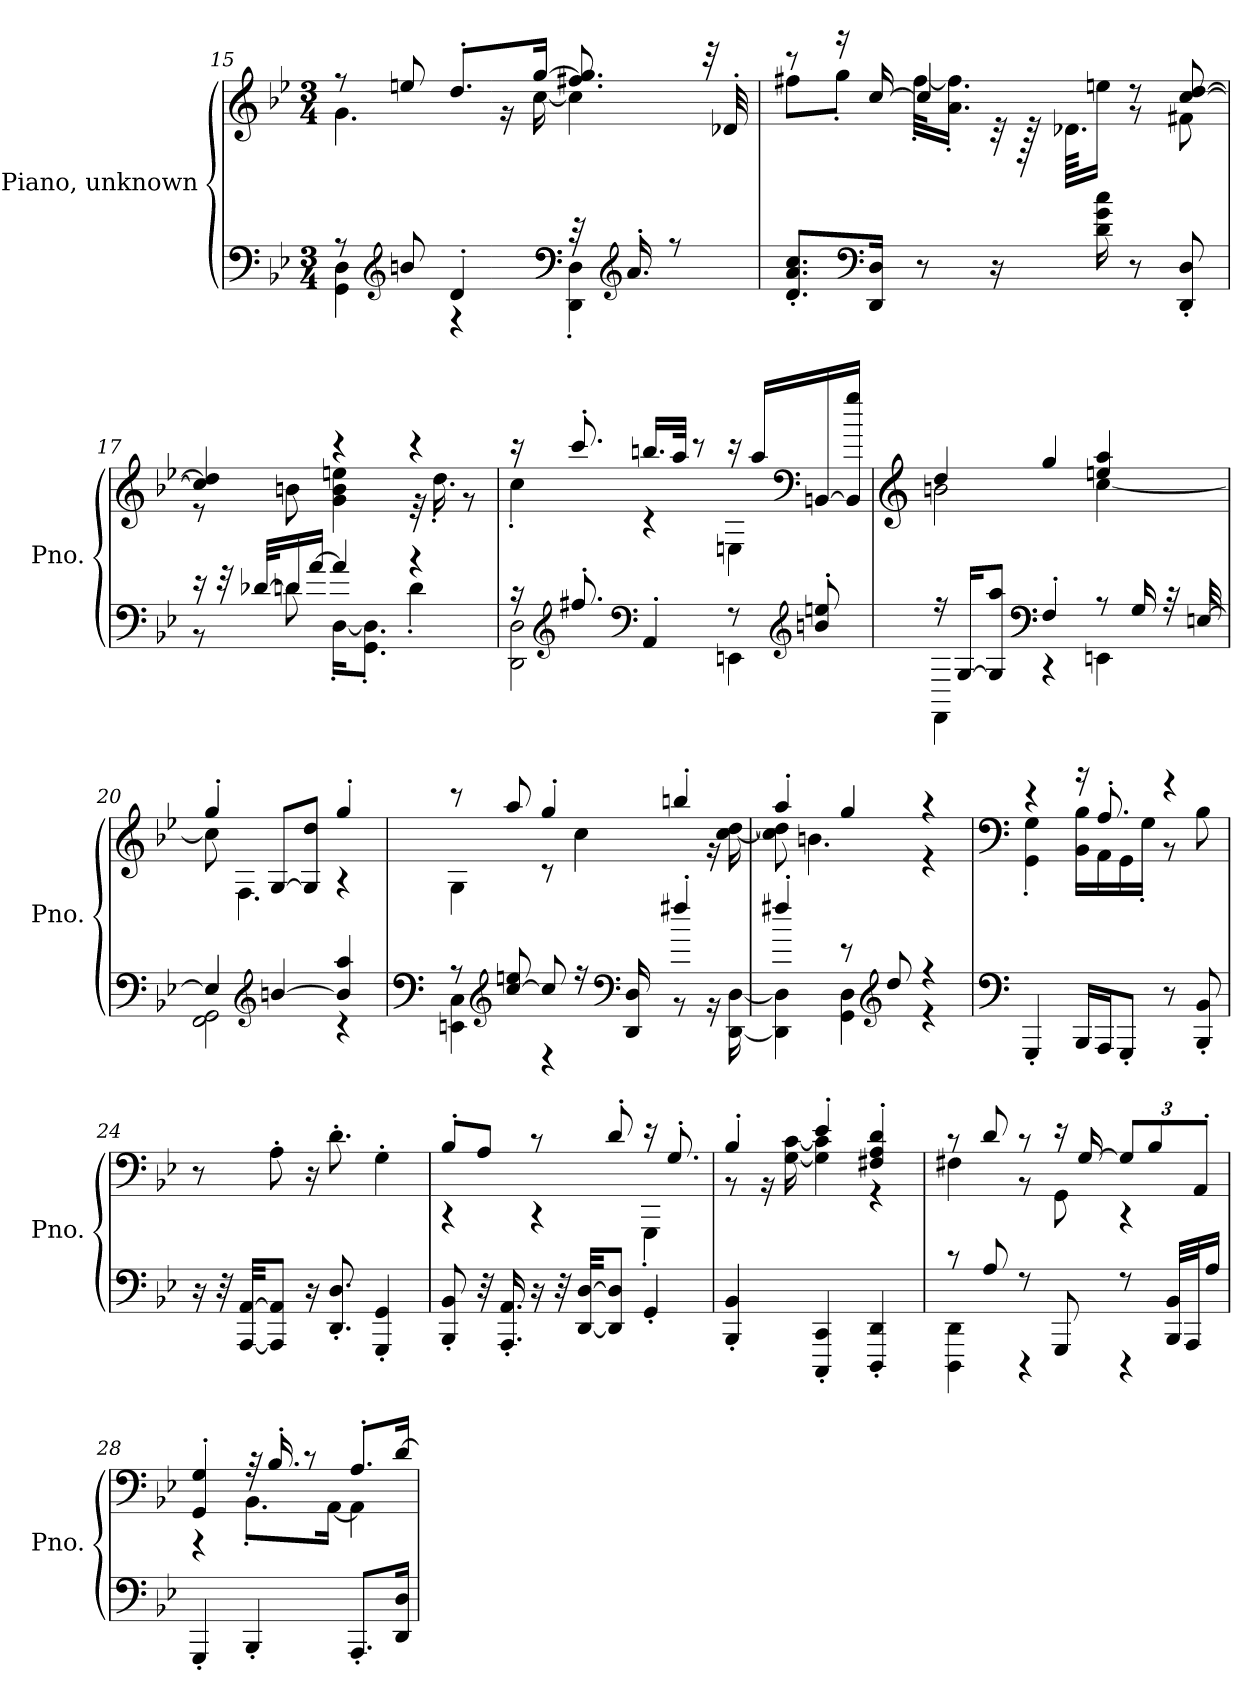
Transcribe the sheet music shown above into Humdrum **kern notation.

**kern	**kern
*part1	*part1
*staff2	*staff1
*I"Piano, unknown	*
*I'Pno.	*
!!LO:PB:g=z
*clefF4	*clefG2
*k[b-e-]	*k[b-e-]
*M3/4	*M3/4
=15	=15
*^	*^
8r	4GG\ 4D\	8r	4.g\
*clefG2	*	*	*
8bn/	.	8een/	.
4d'/	4r	8.dd'/L	.
.	.	.	16r
.	.	[16gg/Jk	[16cc\
*clefF4	*	*	*
32r	4DD\' 4D\'	8.ff#X/ 8.gg/]	4cc\]
*clefG2	*	*	*
16.a'/	.	.	.
8r	.	.	.
.	.	32r	.
.	.	32d-X'/	.
*v	*v	*	*
=16	=16	=16
8.d/' 8.a/' 8.cc/'L	8r	8ff#X\L
.	16r	8gg'\J
*clefF4	*	*
16DD/ 16D/Jk	[16cc/	.
8r	4cc/]	[32ff#'\KLL
.	.	16.a\' 16.ff#\]'JJ
16r	.	32r
.	.	128r
.	.	64.d-X\KKLL
16d\ 16g\ 16cc\	.	16een\JJ
8r	8r	8r
8DD/' 8D/'	[8cc/ [8dd/	8f#X\
!!LO:LB:g=z	!!
=17	=17	=17
*^	*	*
16r	8r	4cc/] 4dd/]	8r
32r	.	.	.
[32d-X/KLL	.	.	.
16d-/]	8dn\	.	8bn\
[16a/JJ	.	.	.
4a/]	[16D'\KL	4r	4g\ 4b\ 4een\
.	8.GG\' 8.D\]'J	.	.
4r	4d'\	4r	32r
.	.	.	16.dd'\
.	.	.	8r
=18	=18	=18	=18
16r	2DD\ 2D\	16r	4cc'\
*clefG2	*	*	*
8.ff#X'/	.	8.ccc'/	.
*clefF4	*	*	*
4AA'/	.	16.bbn/LL	4r
.	.	32aa/JJk	.
.	.	8r	.
8r	4EEn\	16r	4En\
.	.	16aa/LL	.
*clefG2	*	*clefF4	*
8bn/' 8een/'	.	[16BBn/	.
.	.	16BB/] 16gg/JJ	.
!!LO:LB:g=z	!!
=19	=19	=19	=19
*	*	*clefG2	*
16r	4FF\	4dd/	2bn\
[16G/KL	.	.	.
8G/] 8aa/J	.	.	.
*clefF4	*	*	*
4F'/	4r	4gg/	.
8r	4EEn\	4een/ 4aa/	[4cc\
16G/	.	.	.
32r	.	.	.
[32En/	.	.	.
=20	=20	=20	=20
4E/]	2FF\ 2GG\	4gg'/	8cc\]
.	.	.	4.F\
*clefG2	*	*	*
[4bn/	.	[8G/L	.
.	.	8G/] 8dd/J	.
4b/] 4aa/	4r	4gg'/	4r
=21	=21	=21	=21
*clefF4	*	*	*
8r	4EEn\ 4C\	8r	4G\
*clefG2	*	*	*
[8cc/ 8een/	.	8aa/	.
8cc/]	4r	4gg'/	8r
16r	.	.	4cc\
*clefF4	*	*	*
16DD/ 16D/	.	.	.
4ff#X'/	8r	4bbn'/	.
.	16r	.	16r
.	[16DD\ [16D\	.	[16cc\ [16dd\
!!LO:LB:g=z	!!
=22	=22	=22	=22
4ff#X'/	4DD\] 4D\]	4aa'/	8cc\] 8dd\]
.	.	.	4.bn\
8r	4GG\ 4D\	4gg/	.
*clefG2	*	*	*
8dd/	.	.	.
4r	4r	4r	4r
*v	*v	*	*
=23	=23	=23
*clefF4	*clefF4	*
4GGG'/	4r	4GG\' 4G\'
16BBB-/LL	16r	16BB-\ 16B-\LL
16AAA/J	8.A'/	16AA\
8GGG'/J	.	16GG\
.	.	16G'\JJ
8r	4r	8r
8BBB-/' 8BB-/'	.	8B-\
*	*v	*v
=24	=24
16r	8r
32r	.
[32AAA/ [32AA/KKL	.
8AAA/] 8AA/]J	8A'\
16r	16r
8.DD/' 8.D/'	8.d'\
4GGG/' 4GG/'	4G'\
=25	=25
*	*^
8BBB-/' 8BB-/'	8B-'/L	4r
32r	8A/J	.
16.AAA/' 16.AA/'	.	.
16r	8r	4r
32r	.	.
[32DD/ [32D/KKL	.	.
8DD/] 8D/]J	8d'/	.
4GG'/	16r	4GGG'\
.	8.G'/	.
!!LO:LB:g=z	!!
=26	=26	=26
4BBB-/' 4BB-/'	4B-'/	8r
.	.	16r
.	.	[16G\ [16c\
4CCC/' 4CC/'	4e-'/	4G\] 4c\]
4DDD/' 4DD/'	4F#X/' 4A/' 4d/'	4r
=27	=27	=27
*^	*	*
8r	4DDD\ 4DD\	8r	4F#X\
8A/	.	8d/	.
8r	4r	8r	8r
8GGG/	.	16r	8GG\
.	.	[16G/	.
*	*	*Xbrackettup	*
8r	4r	12G/L]	4r
.	.	12B-/	.
32BBB-/ 32BB-/LLL	.	.	.
32AAA/J	.	.	.
.	.	12AA'/J	.
16A/JJ	.	.	.
*v	*v	*	*
=28	=28	=28
4GGG'/	4GG/' 4G/'	4r
4BBB-'/	32r	8.BB-'\L
.	16.B-'/	.
.	8r	.
.	.	[16AA\Jk
8.AAA'/L	8.A'/L	4AA\]
16DD/ 16D/Jk	[16d/Jk	.
*	*v	*v
=	=
*-	*-
